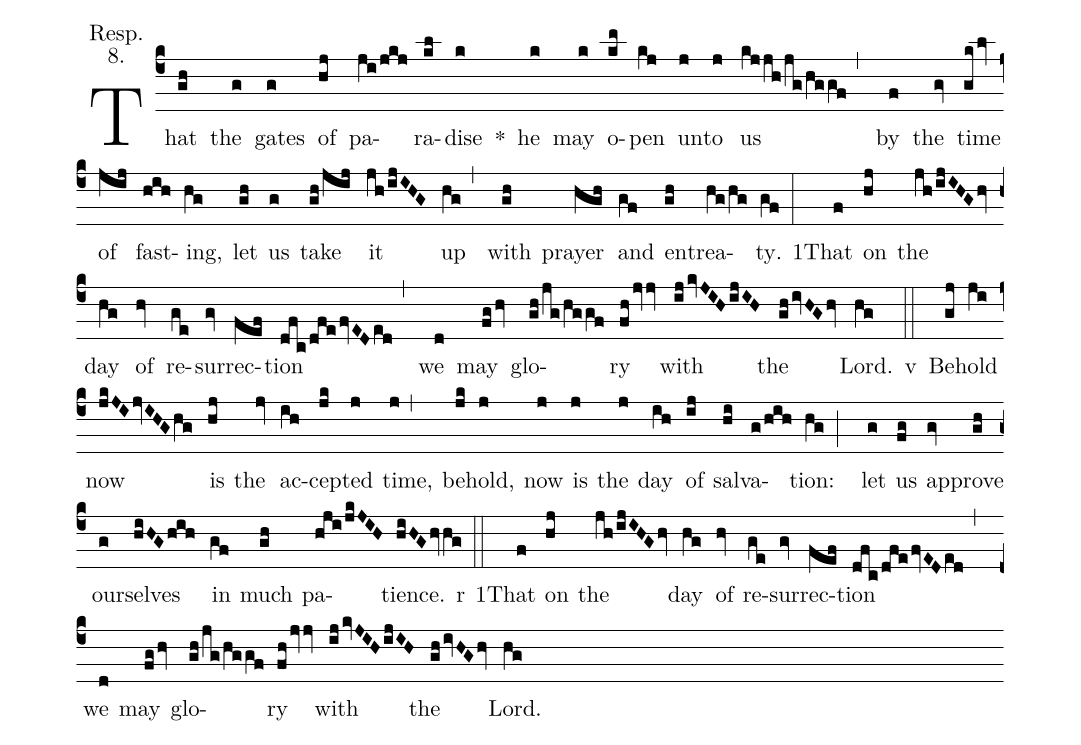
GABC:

annotation: Resp.;
annotation: 8.;
%%
(c4) That(gh) the(g) gates(g) of(hj) pa(ji/jkj)ra(kl)dise(k) <sp>*</sp>() he(k) may(k) o(km)pen(kj) un(j)to(j) us(kjjh/jg/hggf,) by(f) the(gv) time(gklv) of(jij) fast(hih)ing,(hg) let(gh) us(g) take(gh/jij) it(jh/ijIHG) up(hg,) with(gh) prayer(hgh) and(gf) en(gh)trea(hg/hg)ty.(gf:) <sp>1</sp>That(f) on(hj) the(jh/ijIHGhv) day(hg) of(hv) re(ge)sur(gv)rec(fef)tion(dfc/dfe/fvEDed,) we(d) may(fghv) glo(gh/jg/hggf)ry(fhjvv) with(ijkvJIHijIH) the(ghivHGhv) Lord.(hg)

<sp>v</sp>(::) Be(gj)hold(ji) now(jkJIjvIHGhg) is(hj) the(jv) ac(ih)cept(jk)ed(j) time,(j,) be(jk)hold,(j) now(j) is(j) the(j) day(ih) of(ij) sal(hi)va(g/hih)tion:(hg;) let(g) us(fg) ap(gv)prove(gh) our(g)selves(hiHGhih) in(gf) much(gh) pa(hji/jkJIH)tience.(hiHGhvhg)

<sp>r</sp>(::) <sp>1</sp>That(f) on(hj) the(jh/ijIHGhv) day(hg) of(hv) re(ge)sur(gv)rec(fef)tion(dfc/dfe/fvEDed,) we(d) may(fghv) glo(gh/jg/hggf)ry(fhjvv) with(ijkvJIHijIH) the(ghivHGhv) Lord.(hg)
